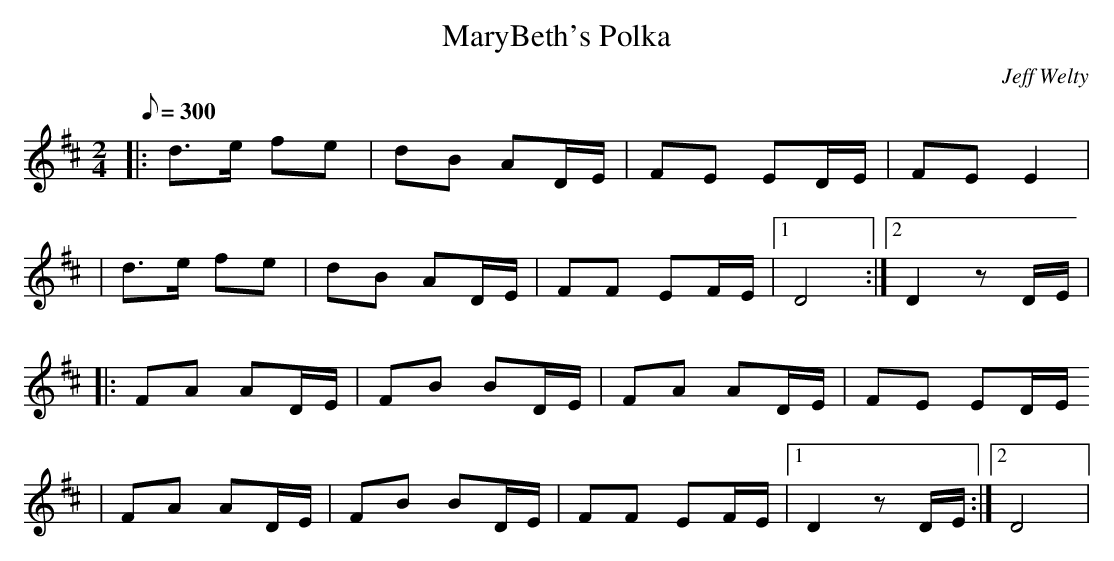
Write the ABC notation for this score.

X:1
T:MaryBeth's Polka
C:Jeff Welty
L:1/8
M:2/4
Q:300
K:D major
|:d>e fe|dB AD/E/|FE ED/E/|FE E2|
|d>e fe|dB AD/E/|FF EF/E/|1 D4:|2 D2 zD/E/|
|:FA AD/E/|FB BD/E/|FA AD/E/|FE ED/E/
|FA AD/E/|FB BD/E/|FF EF/E/|1 D2 zD/E/ :|2 D4|
